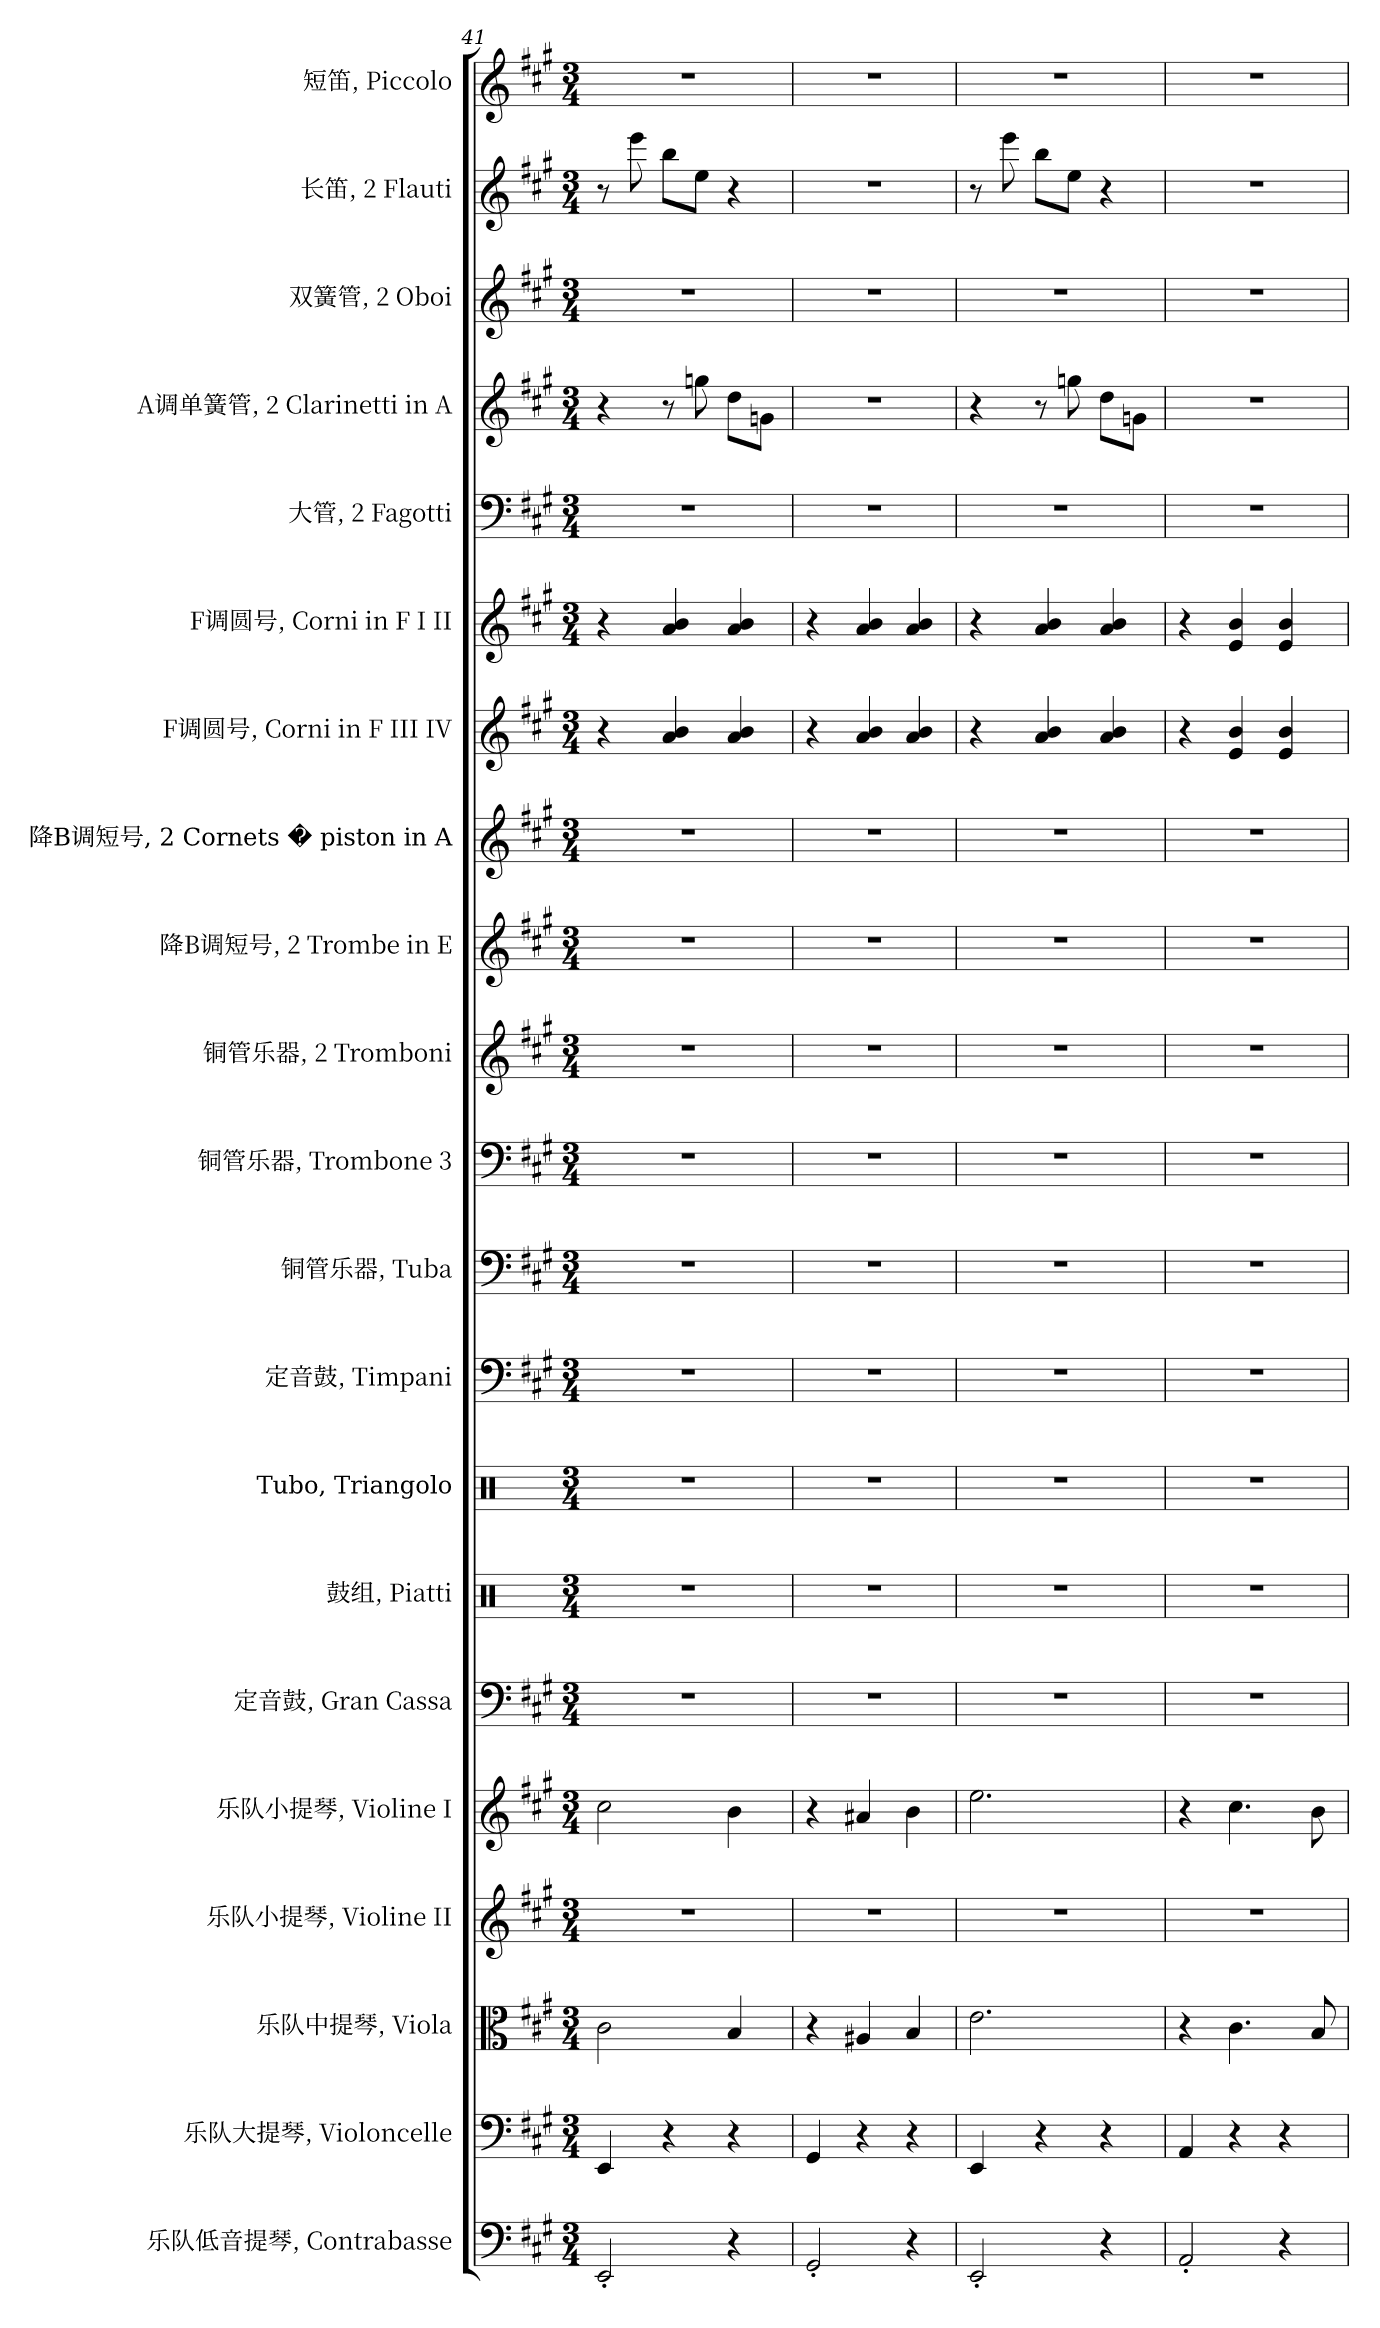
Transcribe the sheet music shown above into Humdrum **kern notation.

**kern	**kern	**kern	**kern	**kern	**kern	**kern	**kern	**kern	**kern	**kern	**kern	**kern	**kern	**kern	**kern	**kern	**kern	**kern	**kern	**kern
*part21	*part20	*part19	*part18	*part17	*part16	*part15	*part14	*part13	*part12	*part11	*part10	*part9	*part8	*part7	*part6	*part5	*part4	*part3	*part2	*part1
*staff21	*staff20	*staff19	*staff18	*staff17	*staff16	*staff15	*staff14	*staff13	*staff12	*staff11	*staff10	*staff9	*staff8	*staff7	*staff6	*staff5	*staff4	*staff3	*staff2	*staff1
*I"乐队低音提琴, Contrabasse	*I"乐队大提琴, Violoncelle	*I"乐队中提琴, Viola	*I"乐队小提琴, Violine II	*I"乐队小提琴, Violine I	*I"定音鼓, Gran Cassa	*I"鼓组, Piatti	*I"Tubo, Triangolo	*I"定音鼓, Timpani	*I"铜管乐器, Tuba	*I"铜管乐器, Trombone 3	*I"铜管乐器, 2 Tromboni	*I"降B调短号, 2 Trombe in E	*I"降B调短号, 2 Cornets � piston in A	*I"F调圆号, Corni in F III IV	*I"F调圆号, Corni in F I II	*I"大管, 2 Fagotti	*I"A调单簧管, 2 Clarinetti in A	*I"双簧管, 2 Oboi	*I"长笛, 2 Flauti	*I"短笛, Piccolo
*I'Cbs.	*	*	*	*	*	*	*I'Tu.	*I'Timp.	*	*	*	*	*I'B♭ Cnt.	*	*	*	*I'A Cl.	*I'Ob.	*I'Fl.	*I'Picc.
!!LO:PB:g=z
*clefF4	*clefF4	*clefC3	*clefG2	*clefG2	*clefF4	*clefX	*clefX	*clefF4	*clefF4	*clefF4	*clefG2	*clefG2	*clefG2	*clefG2	*clefG2	*clefF4	*clefG2	*clefG2	*clefG2	*clefG2
*ITrd7c12	*	*	*	*	*	*	*	*	*	*	*	*ITrd1c2	*ITrd1c2	*ITrd4c7	*ITrd4c7	*	*ITrd2c3	*	*	*ITrd-7c-12
*k[f#c#g#]	*k[f#c#g#]	*k[f#c#g#]	*k[f#c#g#]	*k[f#c#g#]	*k[f#c#g#]	*k[]	*k[]	*k[f#c#g#]	*k[f#c#g#]	*k[f#c#g#]	*k[f#c#g#]	*k[f#]	*k[f#]	*k[f#c#]	*k[f#c#]	*k[f#c#g#]	*k[f#c#g#d#a#e#]	*k[f#c#g#]	*k[f#c#g#]	*k[f#c#g#]
*M3/4	*M3/4	*M3/4	*M3/4	*M3/4	*M3/4	*M3/4	*M3/4	*M3/4	*M3/4	*M3/4	*M3/4	*M3/4	*M3/4	*M3/4	*M3/4	*M3/4	*M3/4	*M3/4	*M3/4	*M3/4
*MM200	*MM200	*MM200	*MM200	*MM200	*MM200	*MM200	*MM200	*MM200	*MM200	*MM200	*MM200	*MM200	*MM200	*MM200	*MM200	*MM200	*MM200	*MM200	*MM200	*MM200
=41	=41	=41	=41	=41	=41	=41	=41	=41	=41	=41	=41	=41	=41	=41	=41	=41	=41	=41	=41	=41
2EEE'/	4EE/	2c#\	2.r	2cc#\	2.r	2.r	2.r	2.r	2.r	2.r	2.r	2.r	2.r	4r	4r	2.r	4r	2.r	8r	2.r
.	.	.	.	.	.	.	.	.	.	.	.	.	.	.	.	.	.	.	8eee\	.
.	4r	.	.	.	.	.	.	.	.	.	.	.	.	4d/ 4e/	4d/ 4e/	.	8r	.	8bb\L	.
.	.	.	.	.	.	.	.	.	.	.	.	.	.	.	.	.	8een\	.	8ee\J	.
4r	4r	4B/	.	4b\	.	.	.	.	.	.	.	.	.	4d/ 4e/	4d/ 4e/	.	8b\L	.	4r	.
.	.	.	.	.	.	.	.	.	.	.	.	.	.	.	.	.	8en\J	.	.	.
=42	=42	=42	=42	=42	=42	=42	=42	=42	=42	=42	=42	=42	=42	=42	=42	=42	=42	=42	=42	=42
*	*	*	*	*	*	*	*	*	*	*	*	*	*	*	*	*	*	*	*	*MM200
2GGG#'/	4GG#/	4r	2.r	4r	2.r	2.r	2.r	2.r	2.r	2.r	2.r	2.r	2.r	4r	4r	2.r	2.r	2.r	2.r	2.r
.	4r	4A#X/	.	4a#X/	.	.	.	.	.	.	.	.	.	4d/ 4e/	4d/ 4e/	.	.	.	.	.
4r	4r	4B/	.	4b\	.	.	.	.	.	.	.	.	.	4d/ 4e/	4d/ 4e/	.	.	.	.	.
=43	=43	=43	=43	=43	=43	=43	=43	=43	=43	=43	=43	=43	=43	=43	=43	=43	=43	=43	=43	=43
*	*	*	*	*	*	*	*	*	*	*	*	*	*	*	*	*	*	*	*	*MM200
2EEE'/	4EE/	2.e\	2.r	2.ee\	2.r	2.r	2.r	2.r	2.r	2.r	2.r	2.r	2.r	4r	4r	2.r	4r	2.r	8r	2.r
.	.	.	.	.	.	.	.	.	.	.	.	.	.	.	.	.	.	.	8eee\	.
.	4r	.	.	.	.	.	.	.	.	.	.	.	.	4d/ 4e/	4d/ 4e/	.	8r	.	8bb\L	.
.	.	.	.	.	.	.	.	.	.	.	.	.	.	.	.	.	8een\	.	8ee\J	.
4r	4r	.	.	.	.	.	.	.	.	.	.	.	.	4d/ 4e/	4d/ 4e/	.	8b\L	.	4r	.
.	.	.	.	.	.	.	.	.	.	.	.	.	.	.	.	.	8en\J	.	.	.
=44	=44	=44	=44	=44	=44	=44	=44	=44	=44	=44	=44	=44	=44	=44	=44	=44	=44	=44	=44	=44
*	*	*	*	*	*	*	*	*	*	*	*	*	*	*	*	*	*	*	*	*MM200
2AAA'/	4AA/	4r	2.r	4r	2.r	2.r	2.r	2.r	2.r	2.r	2.r	2.r	2.r	4r	4r	2.r	2.r	2.r	2.r	2.r
.	4r	4.c#\	.	4.cc#\	.	.	.	.	.	.	.	.	.	4A/ 4e/	4A/ 4e/	.	.	.	.	.
4r	4r	.	.	.	.	.	.	.	.	.	.	.	.	4A/ 4e/	4A/ 4e/	.	.	.	.	.
.	.	8B/	.	8b\	.	.	.	.	.	.	.	.	.	.	.	.	.	.	.	.
=	=	=	=	=	=	=	=	=	=	=	=	=	=	=	=	=	=	=	=	=
*-	*-	*-	*-	*-	*-	*-	*-	*-	*-	*-	*-	*-	*-	*-	*-	*-	*-	*-	*-	*-
